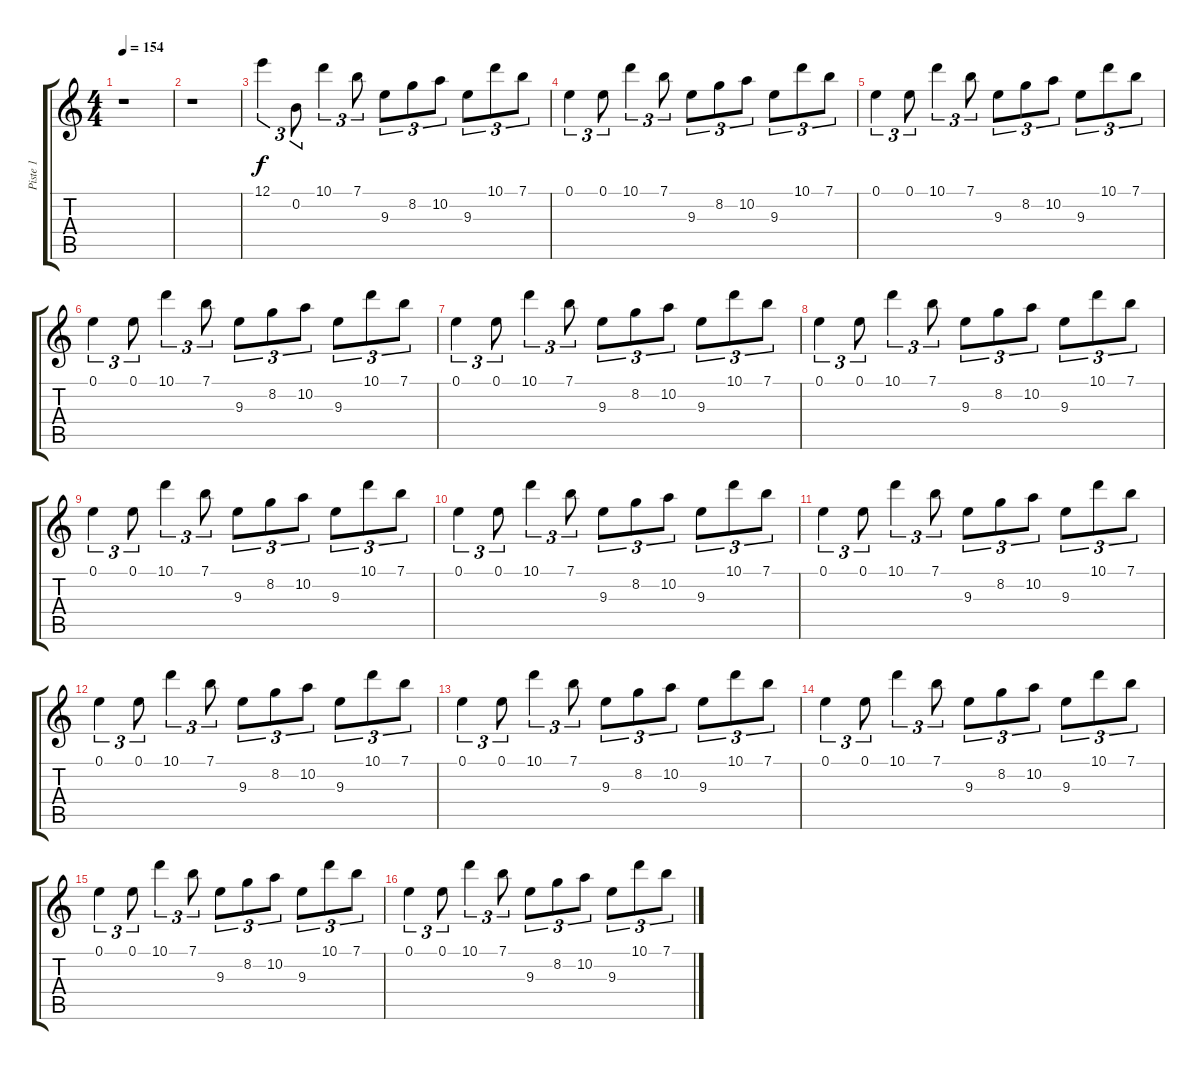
\track ("Piste 1" "Piste 1") {instrument distortionguitar}
\staff {score tabs}
\tuning (E4 B3 G3 D3 A2 E2) {hide}
\ts (4 4)
\tempo 154
\tempo 130
\tempo 154
\clef g2
\ks c
r.1{dy f instrument distortionguitar} |
r.1 |
12.1.4{tu (3 2) volume 12} 0.2.8{tu (3 2)} 10.1.4{tu (3 2)} 7.1.8{tu (3 2)} 9.3.8{tu (3 2)} 8.2.8{tu (3 2)} 10.2.8{tu (3 2)} 9.3.8{tu (3 2)} 10.1.8{tu (3 2)} 7.1.8{tu (3 2)} |
0.1.4{tu (3 2)} 0.1.8{tu (3 2)} 10.1.4{tu (3 2)} 7.1.8{tu (3 2)} 9.3.8{tu (3 2)} 8.2.8{tu (3 2)} 10.2.8{tu (3 2)} 9.3.8{tu (3 2)} 10.1.8{tu (3 2)} 7.1.8{tu (3 2)} |
0.1.4{tu (3 2)} 0.1.8{tu (3 2)} 10.1.4{tu (3 2)} 7.1.8{tu (3 2)} 9.3.8{tu (3 2)} 8.2.8{tu (3 2)} 10.2.8{tu (3 2)} 9.3.8{tu (3 2)} 10.1.8{tu (3 2)} 7.1.8{tu (3 2)} |
0.1.4{tu (3 2)} 0.1.8{tu (3 2)} 10.1.4{tu (3 2)} 7.1.8{tu (3 2)} 9.3.8{tu (3 2)} 8.2.8{tu (3 2)} 10.2.8{tu (3 2)} 9.3.8{tu (3 2)} 10.1.8{tu (3 2)} 7.1.8{tu (3 2)} |
0.1.4{tu (3 2)} 0.1.8{tu (3 2)} 10.1.4{tu (3 2)} 7.1.8{tu (3 2)} 9.3.8{tu (3 2)} 8.2.8{tu (3 2)} 10.2.8{tu (3 2)} 9.3.8{tu (3 2)} 10.1.8{tu (3 2)} 7.1.8{tu (3 2)} |
0.1.4{tu (3 2)} 0.1.8{tu (3 2)} 10.1.4{tu (3 2)} 7.1.8{tu (3 2)} 9.3.8{tu (3 2)} 8.2.8{tu (3 2)} 10.2.8{tu (3 2)} 9.3.8{tu (3 2)} 10.1.8{tu (3 2)} 7.1.8{tu (3 2)} |
0.1.4{tu (3 2)} 0.1.8{tu (3 2)} 10.1.4{tu (3 2)} 7.1.8{tu (3 2)} 9.3.8{tu (3 2)} 8.2.8{tu (3 2)} 10.2.8{tu (3 2)} 9.3.8{tu (3 2)} 10.1.8{tu (3 2)} 7.1.8{tu (3 2)} |
0.1.4{tu (3 2)} 0.1.8{tu (3 2)} 10.1.4{tu (3 2)} 7.1.8{tu (3 2)} 9.3.8{tu (3 2)} 8.2.8{tu (3 2)} 10.2.8{tu (3 2)} 9.3.8{tu (3 2)} 10.1.8{tu (3 2)} 7.1.8{tu (3 2)} |
0.1.4{tu (3 2)} 0.1.8{tu (3 2)} 10.1.4{tu (3 2)} 7.1.8{tu (3 2)} 9.3.8{tu (3 2)} 8.2.8{tu (3 2)} 10.2.8{tu (3 2)} 9.3.8{tu (3 2)} 10.1.8{tu (3 2)} 7.1.8{tu (3 2)} |
0.1.4{tu (3 2)} 0.1.8{tu (3 2)} 10.1.4{tu (3 2)} 7.1.8{tu (3 2)} 9.3.8{tu (3 2)} 8.2.8{tu (3 2)} 10.2.8{tu (3 2)} 9.3.8{tu (3 2)} 10.1.8{tu (3 2)} 7.1.8{tu (3 2)} |
0.1.4{tu (3 2)} 0.1.8{tu (3 2)} 10.1.4{tu (3 2)} 7.1.8{tu (3 2)} 9.3.8{tu (3 2)} 8.2.8{tu (3 2)} 10.2.8{tu (3 2)} 9.3.8{tu (3 2)} 10.1.8{tu (3 2)} 7.1.8{tu (3 2)} |
0.1.4{tu (3 2)} 0.1.8{tu (3 2)} 10.1.4{tu (3 2)} 7.1.8{tu (3 2)} 9.3.8{tu (3 2)} 8.2.8{tu (3 2)} 10.2.8{tu (3 2)} 9.3.8{tu (3 2)} 10.1.8{tu (3 2)} 7.1.8{tu (3 2)} |
0.1.4{tu (3 2)} 0.1.8{tu (3 2)} 10.1.4{tu (3 2)} 7.1.8{tu (3 2)} 9.3.8{tu (3 2)} 8.2.8{tu (3 2)} 10.2.8{tu (3 2)} 9.3.8{tu (3 2)} 10.1.8{tu (3 2)} 7.1.8{tu (3 2)} |
0.1.4{tu (3 2)} 0.1.8{tu (3 2)} 10.1.4{tu (3 2)} 7.1.8{tu (3 2)} 9.3.8{tu (3 2)} 8.2.8{tu (3 2)} 10.2.8{tu (3 2)} 9.3.8{tu (3 2)} 10.1.8{tu (3 2)} 7.1.8{tu (3 2)}
